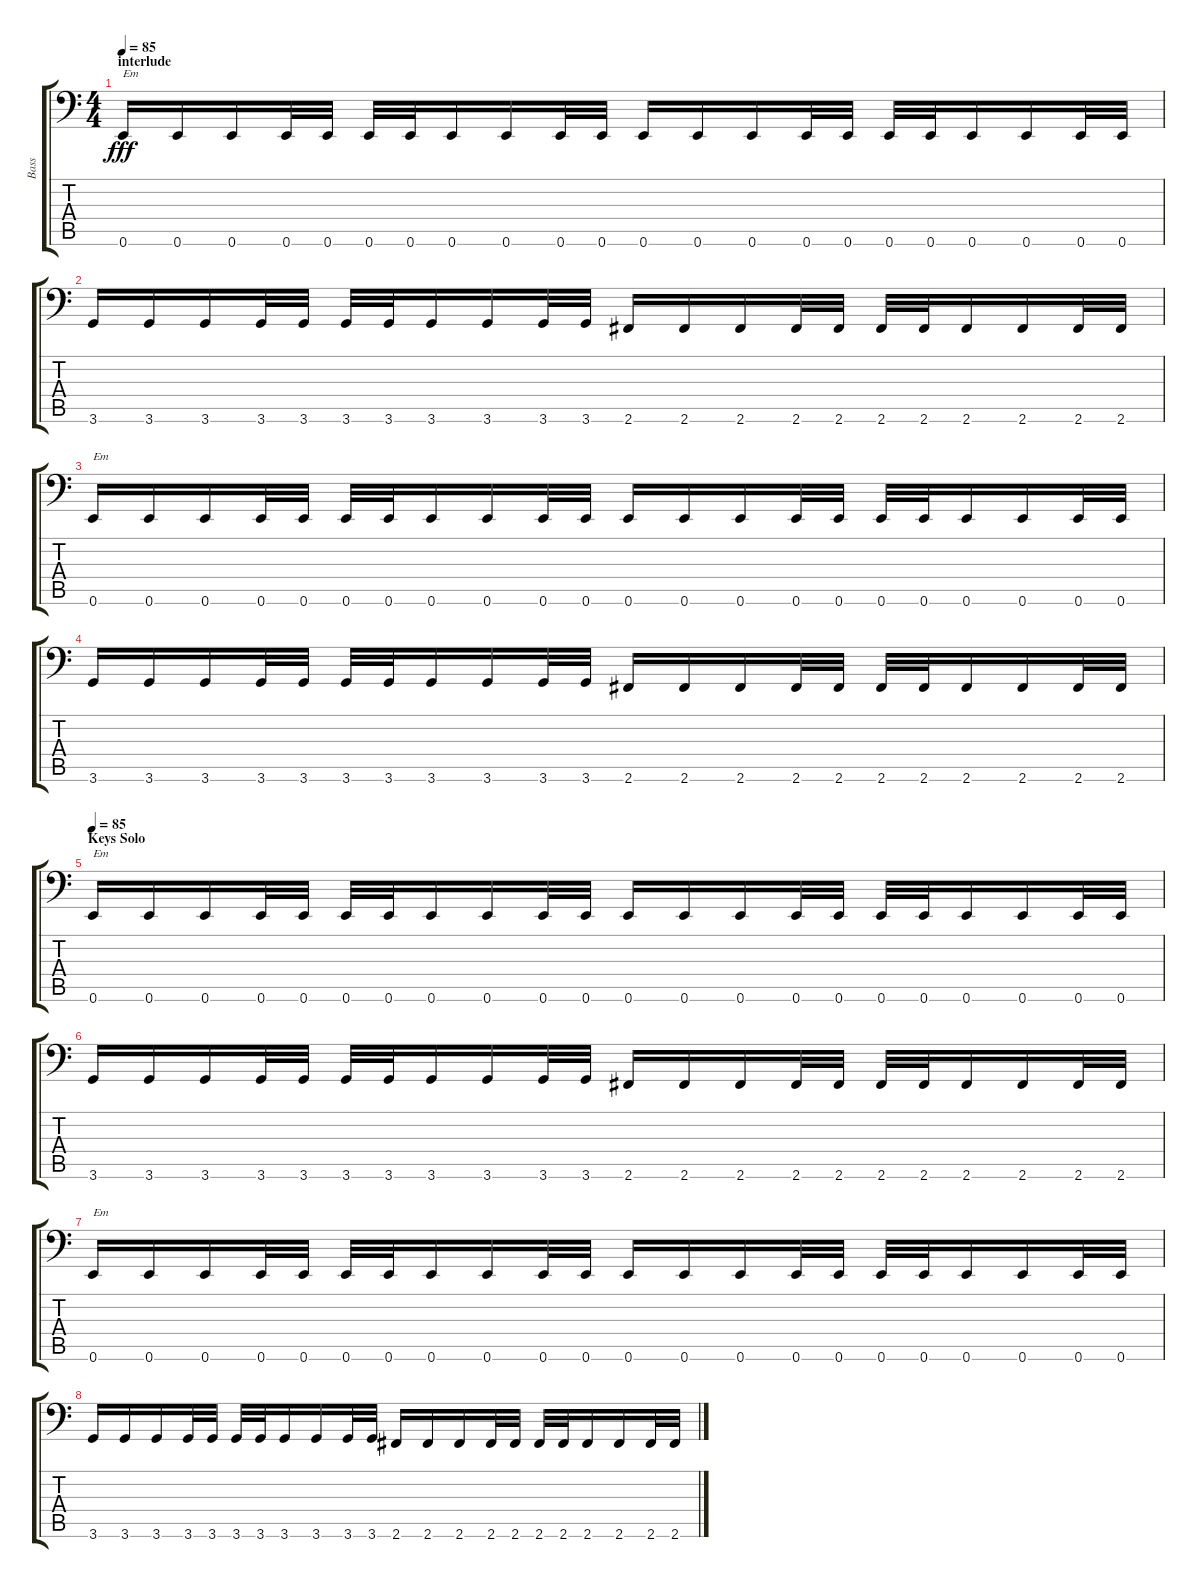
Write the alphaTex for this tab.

\track ("Bass" "Bass") {instrument electricbassfinger}
\staff {score tabs}
\tuning (E3 B2 G2 D2 A1 E1) {hide}
\ts (4 4)
\section ("" "interlude")
\tempo 85
\clef f4
\ks c
0.6.16{txt "Em" dy fff balance 0} 0.6.16 0.6.16 0.6.32 0.6.32 0.6.32 0.6.32 0.6.16 0.6.16 0.6.32 0.6.32 0.6.16 0.6.16 0.6.16 0.6.32 0.6.32 0.6.32 0.6.32 0.6.16 0.6.16 0.6.32 0.6.32 |
3.6.16 3.6.16 3.6.16 3.6.32 3.6.32 3.6.32 3.6.32 3.6.16 3.6.16 3.6.32 3.6.32 2.6.16 2.6.16 2.6.16 2.6.32 2.6.32 2.6.32 2.6.32 2.6.16 2.6.16 2.6.32 2.6.32 |
0.6.16{txt "Em" balance 0} 0.6.16 0.6.16 0.6.32 0.6.32 0.6.32 0.6.32 0.6.16 0.6.16 0.6.32 0.6.32 0.6.16 0.6.16 0.6.16 0.6.32 0.6.32 0.6.32 0.6.32 0.6.16 0.6.16 0.6.32 0.6.32 |
3.6.16 3.6.16 3.6.16 3.6.32 3.6.32 3.6.32 3.6.32 3.6.16 3.6.16 3.6.32 3.6.32 2.6.16 2.6.16 2.6.16 2.6.32 2.6.32 2.6.32 2.6.32 2.6.16 2.6.16 2.6.32 2.6.32 |
\section ("" "Keys Solo")
\tempo 85
0.6.16{txt "Em" balance 8} 0.6.16 0.6.16 0.6.32 0.6.32 0.6.32 0.6.32 0.6.16 0.6.16 0.6.32 0.6.32 0.6.16 0.6.16 0.6.16 0.6.32 0.6.32 0.6.32 0.6.32 0.6.16 0.6.16 0.6.32 0.6.32 |
3.6.16 3.6.16 3.6.16 3.6.32 3.6.32 3.6.32 3.6.32 3.6.16 3.6.16 3.6.32 3.6.32 2.6.16 2.6.16 2.6.16 2.6.32 2.6.32 2.6.32 2.6.32 2.6.16 2.6.16 2.6.32 2.6.32 |
0.6.16{txt "Em" balance 8} 0.6.16 0.6.16 0.6.32 0.6.32 0.6.32 0.6.32 0.6.16 0.6.16 0.6.32 0.6.32 0.6.16 0.6.16 0.6.16 0.6.32 0.6.32 0.6.32 0.6.32 0.6.16 0.6.16 0.6.32 0.6.32 |
3.6.16 3.6.16 3.6.16 3.6.32 3.6.32 3.6.32 3.6.32 3.6.16 3.6.16 3.6.32 3.6.32 2.6.16 2.6.16 2.6.16 2.6.32 2.6.32 2.6.32 2.6.32 2.6.16 2.6.16 2.6.32 2.6.32
